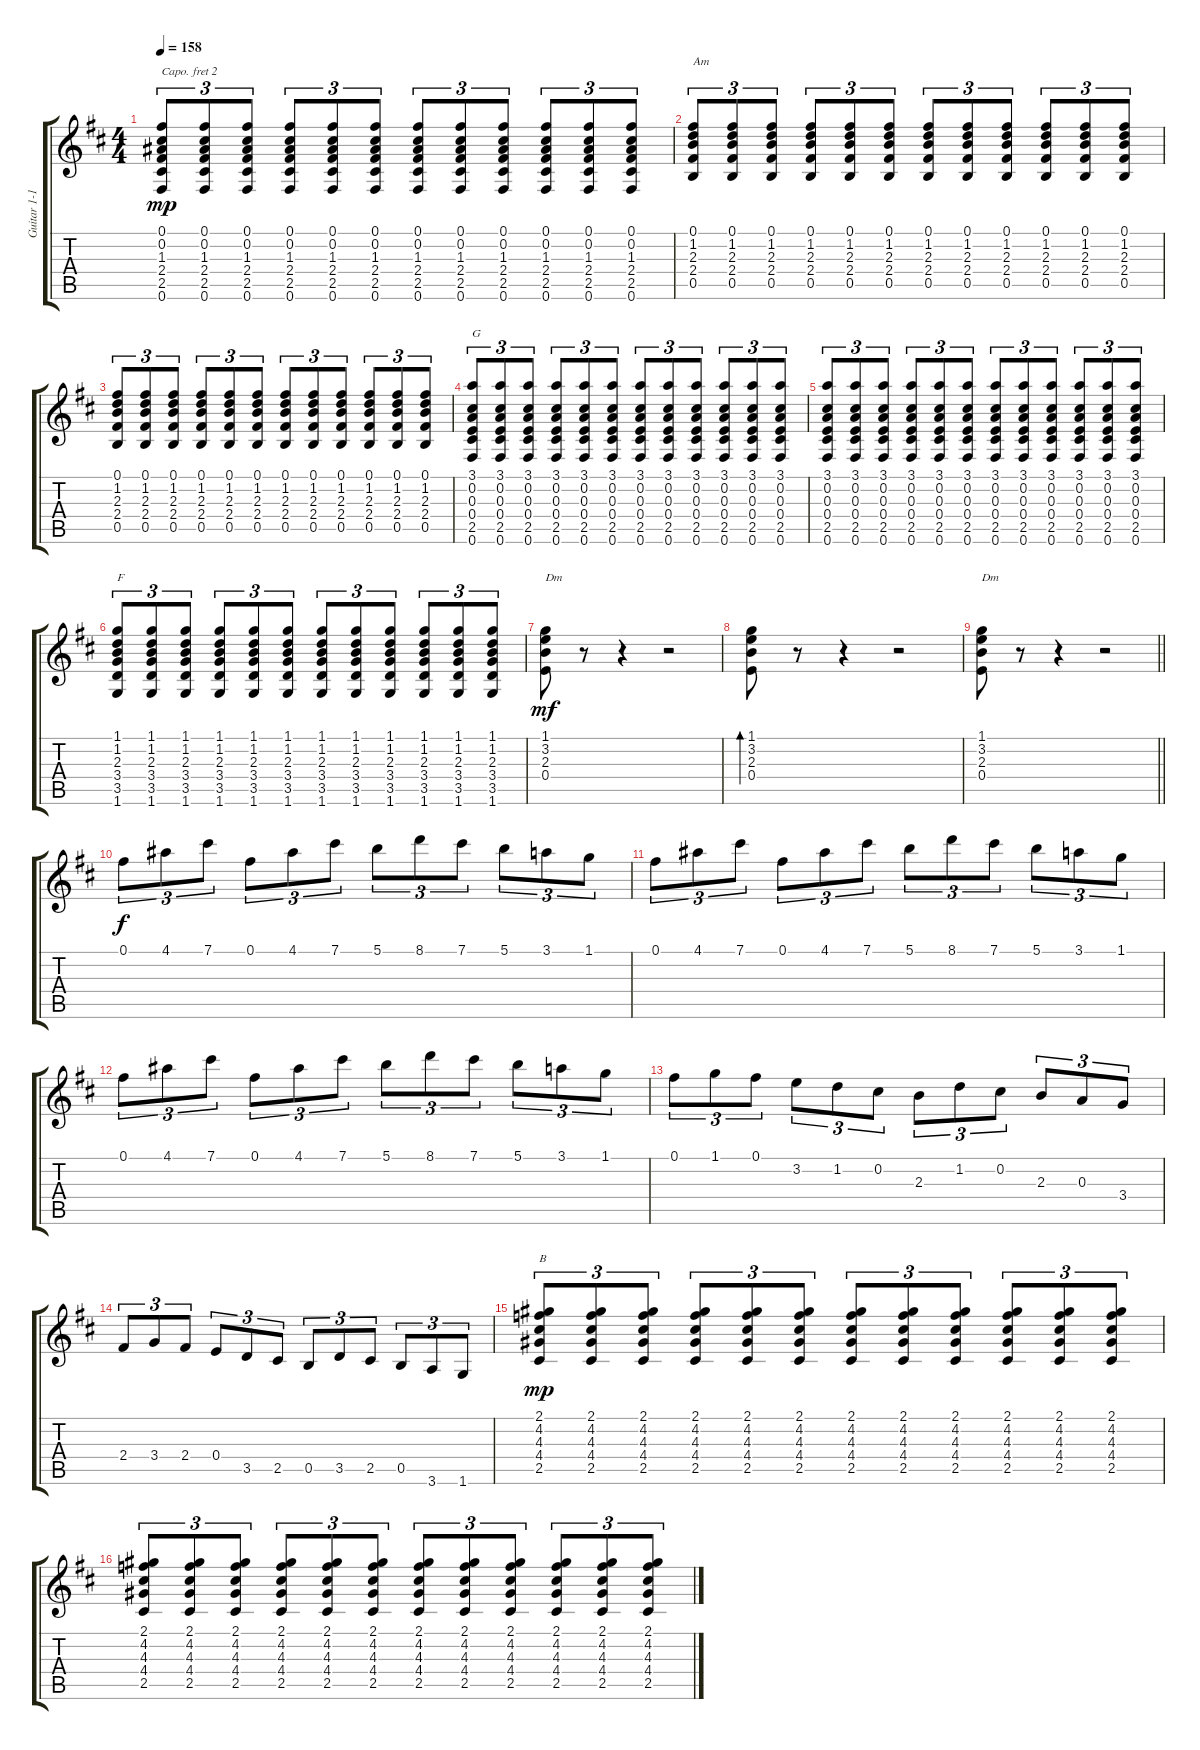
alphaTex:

\track ("Guitar 1-1" "Guitar 1-1") {instrument acousticguitarsteel}
\staff {score tabs}
\capo 2
\tuning (E4 B3 G3 D3 A2 E2) {hide}
\ts (4 4)
\tempo 158
\clef g2
\ks d
(0.1 0.2 1.3 2.4 2.5 0.6).8{tu (3 2) dy mp} (0.1 0.2 1.3 2.4 2.5 0.6).8{tu (3 2)} (0.1 0.2 1.3 2.4 2.5 0.6).8{tu (3 2)} (0.1 0.2 1.3 2.4 2.5 0.6).8{tu (3 2)} (0.1 0.2 1.3 2.4 2.5 0.6).8{tu (3 2)} (0.1 0.2 1.3 2.4 2.5 0.6).8{tu (3 2)} (0.1 0.2 1.3 2.4 2.5 0.6).8{tu (3 2)} (0.1 0.2 1.3 2.4 2.5 0.6).8{tu (3 2)} (0.1 0.2 1.3 2.4 2.5 0.6).8{tu (3 2)} (0.1 0.2 1.3 2.4 2.5 0.6).8{tu (3 2)} (0.1 0.2 1.3 2.4 2.5 0.6).8{tu (3 2)} (0.1 0.2 1.3 2.4 2.5 0.6).8{tu (3 2)} |
(0.1 1.2 2.3 2.4 0.5).8{tu (3 2) txt "Am"} (0.1 1.2 2.3 2.4 0.5).8{tu (3 2)} (0.1 1.2 2.3 2.4 0.5).8{tu (3 2)} (0.1 1.2 2.3 2.4 0.5).8{tu (3 2)} (0.1 1.2 2.3 2.4 0.5).8{tu (3 2)} (0.1 1.2 2.3 2.4 0.5).8{tu (3 2)} (0.1 1.2 2.3 2.4 0.5).8{tu (3 2)} (0.1 1.2 2.3 2.4 0.5).8{tu (3 2)} (0.1 1.2 2.3 2.4 0.5).8{tu (3 2)} (0.1 1.2 2.3 2.4 0.5).8{tu (3 2)} (0.1 1.2 2.3 2.4 0.5).8{tu (3 2)} (0.1 1.2 2.3 2.4 0.5).8{tu (3 2)} |
(0.1 1.2 2.3 2.4 0.5).8{tu (3 2)} (0.1 1.2 2.3 2.4 0.5).8{tu (3 2)} (0.1 1.2 2.3 2.4 0.5).8{tu (3 2)} (0.1 1.2 2.3 2.4 0.5).8{tu (3 2)} (0.1 1.2 2.3 2.4 0.5).8{tu (3 2)} (0.1 1.2 2.3 2.4 0.5).8{tu (3 2)} (0.1 1.2 2.3 2.4 0.5).8{tu (3 2)} (0.1 1.2 2.3 2.4 0.5).8{tu (3 2)} (0.1 1.2 2.3 2.4 0.5).8{tu (3 2)} (0.1 1.2 2.3 2.4 0.5).8{tu (3 2)} (0.1 1.2 2.3 2.4 0.5).8{tu (3 2)} (0.1 1.2 2.3 2.4 0.5).8{tu (3 2)} |
(3.1 0.2 0.3 0.4 2.5 0.6).8{tu (3 2) txt "G"} (3.1 0.2 0.3 0.4 2.5 0.6).8{tu (3 2)} (3.1 0.2 0.3 0.4 2.5 0.6).8{tu (3 2)} (3.1 0.2 0.3 0.4 2.5 0.6).8{tu (3 2)} (3.1 0.2 0.3 0.4 2.5 0.6).8{tu (3 2)} (3.1 0.2 0.3 0.4 2.5 0.6).8{tu (3 2)} (3.1 0.2 0.3 0.4 2.5 0.6).8{tu (3 2)} (3.1 0.2 0.3 0.4 2.5 0.6).8{tu (3 2)} (3.1 0.2 0.3 0.4 2.5 0.6).8{tu (3 2)} (3.1 0.2 0.3 0.4 2.5 0.6).8{tu (3 2)} (3.1 0.2 0.3 0.4 2.5 0.6).8{tu (3 2)} (3.1 0.2 0.3 0.4 2.5 0.6).8{tu (3 2)} |
(3.1 0.2 0.3 0.4 2.5 0.6).8{tu (3 2)} (3.1 0.2 0.3 0.4 2.5 0.6).8{tu (3 2)} (3.1 0.2 0.3 0.4 2.5 0.6).8{tu (3 2)} (3.1 0.2 0.3 0.4 2.5 0.6).8{tu (3 2)} (3.1 0.2 0.3 0.4 2.5 0.6).8{tu (3 2)} (3.1 0.2 0.3 0.4 2.5 0.6).8{tu (3 2)} (3.1 0.2 0.3 0.4 2.5 0.6).8{tu (3 2)} (3.1 0.2 0.3 0.4 2.5 0.6).8{tu (3 2)} (3.1 0.2 0.3 0.4 2.5 0.6).8{tu (3 2)} (3.1 0.2 0.3 0.4 2.5 0.6).8{tu (3 2)} (3.1 0.2 0.3 0.4 2.5 0.6).8{tu (3 2)} (3.1 0.2 0.3 0.4 2.5 0.6).8{tu (3 2)} |
(1.1 1.2 2.3 3.4 3.5 1.6).8{tu (3 2) txt "F"} (1.1 1.2 2.3 3.4 3.5 1.6).8{tu (3 2)} (1.1 1.2 2.3 3.4 3.5 1.6).8{tu (3 2)} (1.1 1.2 2.3 3.4 3.5 1.6).8{tu (3 2)} (1.1 1.2 2.3 3.4 3.5 1.6).8{tu (3 2)} (1.1 1.2 2.3 3.4 3.5 1.6).8{tu (3 2)} (1.1 1.2 2.3 3.4 3.5 1.6).8{tu (3 2)} (1.1 1.2 2.3 3.4 3.5 1.6).8{tu (3 2)} (1.1 1.2 2.3 3.4 3.5 1.6).8{tu (3 2)} (1.1 1.2 2.3 3.4 3.5 1.6).8{tu (3 2)} (1.1 1.2 2.3 3.4 3.5 1.6).8{tu (3 2)} (1.1 1.2 2.3 3.4 3.5 1.6).8{tu (3 2)} |
(1.1 3.2 2.3 0.4).8{txt "Dm" dy mf} r.8 r.4 r.2 |
(1.1 3.2 2.3 0.4).8{bd 120} r.8 r.4 r.2 |
\barLineRight lightlight
(1.1 3.2 2.3 0.4).8{txt "Dm"} r.8 r.4 r.2 |
0.1.8{tu (3 2) dy f balance 13} 4.1.8{tu (3 2)} 7.1.8{tu (3 2)} 0.1.8{tu (3 2)} 4.1.8{tu (3 2)} 7.1.8{tu (3 2)} 5.1.8{tu (3 2)} 8.1.8{tu (3 2)} 7.1.8{tu (3 2)} 5.1.8{tu (3 2)} 3.1.8{tu (3 2)} 1.1.8{tu (3 2)} |
0.1.8{tu (3 2)} 4.1.8{tu (3 2)} 7.1.8{tu (3 2)} 0.1.8{tu (3 2)} 4.1.8{tu (3 2)} 7.1.8{tu (3 2)} 5.1.8{tu (3 2)} 8.1.8{tu (3 2)} 7.1.8{tu (3 2)} 5.1.8{tu (3 2)} 3.1.8{tu (3 2)} 1.1.8{tu (3 2)} |
0.1.8{tu (3 2)} 4.1.8{tu (3 2)} 7.1.8{tu (3 2)} 0.1.8{tu (3 2)} 4.1.8{tu (3 2)} 7.1.8{tu (3 2)} 5.1.8{tu (3 2)} 8.1.8{tu (3 2)} 7.1.8{tu (3 2)} 5.1.8{tu (3 2)} 3.1.8{tu (3 2)} 1.1.8{tu (3 2)} |
0.1.8{tu (3 2)} 1.1.8{tu (3 2)} 0.1.8{tu (3 2)} 3.2.8{tu (3 2)} 1.2.8{tu (3 2)} 0.2.8{tu (3 2)} 2.3.8{tu (3 2)} 1.2.8{tu (3 2)} 0.2.8{tu (3 2)} 2.3.8{tu (3 2)} 0.3.8{tu (3 2)} 3.4.8{tu (3 2)} |
2.4.8{tu (3 2)} 3.4.8{tu (3 2)} 2.4.8{tu (3 2)} 0.4.8{tu (3 2)} 3.5.8{tu (3 2)} 2.5.8{tu (3 2)} 0.5.8{tu (3 2)} 3.5.8{tu (3 2)} 2.5.8{tu (3 2)} 0.5.8{tu (3 2)} 3.6.8{tu (3 2)} 1.6.8{tu (3 2)} |
(2.1 4.2 4.3 4.4 2.5).8{tu (3 2) txt "B" dy mp balance 8} (2.1 4.2 4.3 4.4 2.5).8{tu (3 2)} (2.1 4.2 4.3 4.4 2.5).8{tu (3 2)} (2.1 4.2 4.3 4.4 2.5).8{tu (3 2)} (2.1 4.2 4.3 4.4 2.5).8{tu (3 2)} (2.1 4.2 4.3 4.4 2.5).8{tu (3 2)} (2.1 4.2 4.3 4.4 2.5).8{tu (3 2)} (2.1 4.2 4.3 4.4 2.5).8{tu (3 2)} (2.1 4.2 4.3 4.4 2.5).8{tu (3 2)} (2.1 4.2 4.3 4.4 2.5).8{tu (3 2)} (2.1 4.2 4.3 4.4 2.5).8{tu (3 2)} (2.1 4.2 4.3 4.4 2.5).8{tu (3 2)} |
(2.1 4.2 4.3 4.4 2.5).8{tu (3 2)} (2.1 4.2 4.3 4.4 2.5).8{tu (3 2)} (2.1 4.2 4.3 4.4 2.5).8{tu (3 2)} (2.1 4.2 4.3 4.4 2.5).8{tu (3 2)} (2.1 4.2 4.3 4.4 2.5).8{tu (3 2)} (2.1 4.2 4.3 4.4 2.5).8{tu (3 2)} (2.1 4.2 4.3 4.4 2.5).8{tu (3 2)} (2.1 4.2 4.3 4.4 2.5).8{tu (3 2)} (2.1 4.2 4.3 4.4 2.5).8{tu (3 2)} (2.1 4.2 4.3 4.4 2.5).8{tu (3 2)} (2.1 4.2 4.3 4.4 2.5).8{tu (3 2)} (2.1 4.2 4.3 4.4 2.5).8{tu (3 2)}
